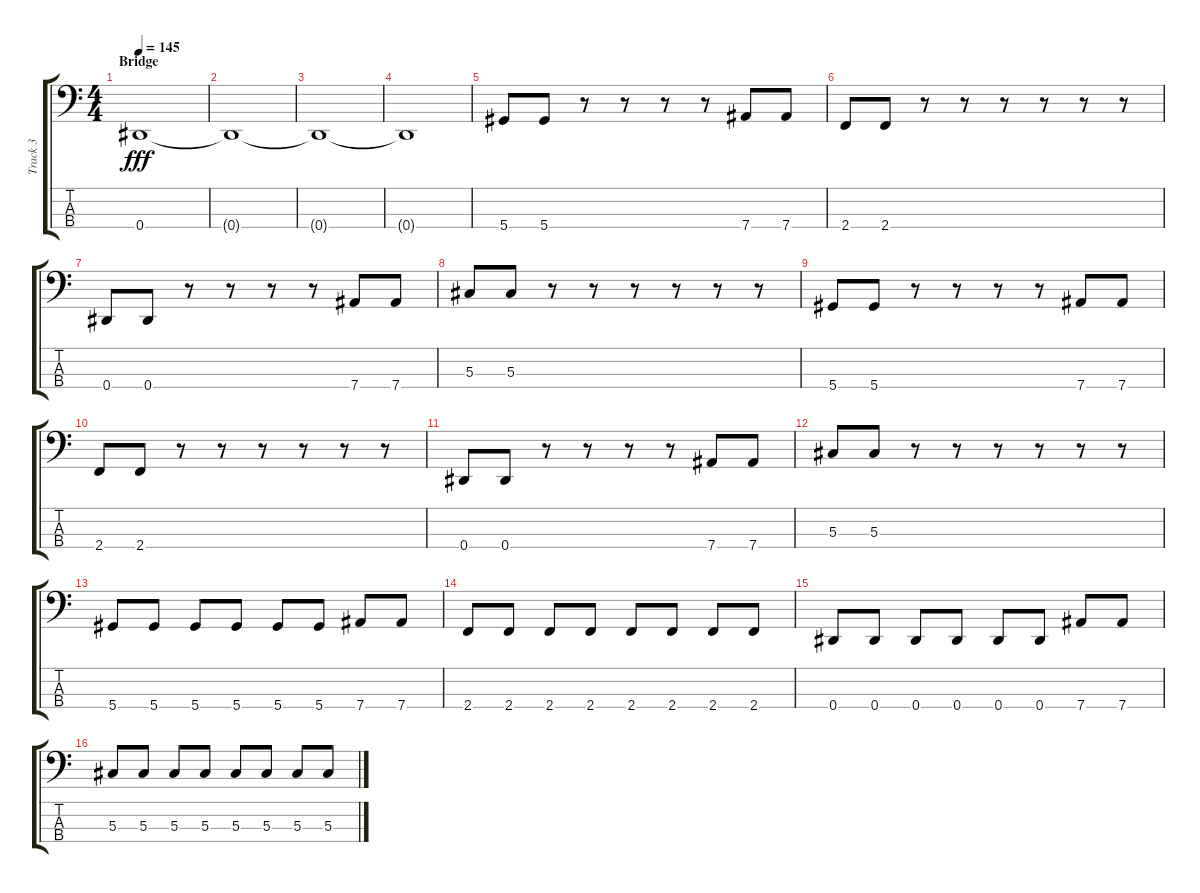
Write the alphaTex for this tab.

\track ("Track 3" "Track 3") {instrument electricbassfinger}
\staff {score tabs}
\tuning (Gb2 Db2 Ab1 Eb1) {hide}
\ts (4 4)
\section ("" "Bridge")
\tempo 145
\clef f4
\ks c
0.4.1{dy fff} |
0.4{t}.1 |
0.4{t}.1 |
0.4{t}.1 |
5.4.8 5.4.8 r.8 r.8 r.8 r.8 7.4.8 7.4.8 |
2.4.8 2.4.8 r.8 r.8 r.8 r.8 r.8 r.8 |
0.4.8 0.4.8 r.8 r.8 r.8 r.8 7.4.8 7.4.8 |
5.3.8 5.3.8 r.8 r.8 r.8 r.8 r.8 r.8 |
5.4.8 5.4.8 r.8 r.8 r.8 r.8 7.4.8 7.4.8 |
2.4.8 2.4.8 r.8 r.8 r.8 r.8 r.8 r.8 |
0.4.8 0.4.8 r.8 r.8 r.8 r.8 7.4.8 7.4.8 |
5.3.8 5.3.8 r.8 r.8 r.8 r.8 r.8 r.8 |
5.4.8 5.4.8 5.4.8 5.4.8 5.4.8 5.4.8 7.4.8 7.4.8 |
2.4.8 2.4.8 2.4.8 2.4.8 2.4.8 2.4.8 2.4.8 2.4.8 |
0.4.8 0.4.8 0.4.8 0.4.8 0.4.8 0.4.8 7.4.8 7.4.8 |
5.3.8 5.3.8 5.3.8 5.3.8 5.3.8 5.3.8 5.3.8 5.3.8
